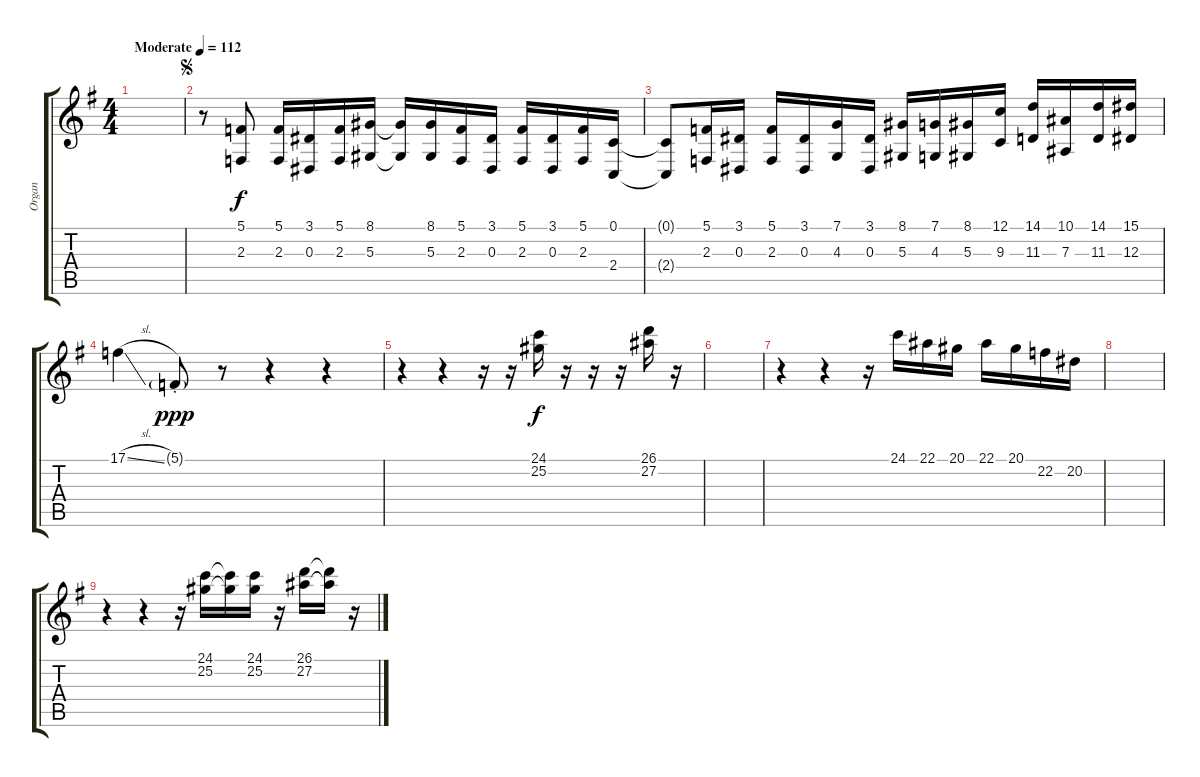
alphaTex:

\track ("Organ" "Organ") {instrument drawbarorgan}
\staff {score tabs}
\tuning (C4 G3 Eb3 Bb2 F2 C2) {hide}
\ts (4 4)
\tempo (112 "Moderate")
\clef g2
\ks g
|
\jump segno
r.8 (5.1 2.3).8 (5.1 2.3).16 (3.1 0.3).16 (5.1 2.3).16 (8.1 5.3).16 (8.1{t} 5.3{t}).16 (8.1 5.3).16 (5.1 2.3).16 (3.1 0.3).16 (5.1 2.3).16 (3.1 0.3).16 (5.1 2.3).16 (0.1 2.4).16 |
(0.1{t} 2.4{t}).8 (5.1 2.3).16 (3.1 0.3).16 (5.1 2.3).16 (3.1 0.3).16 (7.1 4.3).16 (3.1 0.3).16 (8.1 5.3).16 (7.1 4.3).16 (8.1 5.3).16 (12.1 9.3).16 (14.1 11.3).16 (10.1 7.3).16 (14.1 11.3).16 (15.1 12.3).16 |
17.1{sl}.4 5.1{g st}.8{dy ppp} r.8 r.4 r.4 |
r.4 r.4 r.16 r.16 (24.1 25.2).16{dy f} r.16 r.16 r.16 (26.1 27.2).16 r.16 |
|
r.4 r.4 r.16 24.1.16 22.1.16 20.1.16 22.1.16 20.1.16 22.2.16 20.2.16 |
|
r.4 r.4 r.16 (24.1 25.2).16 (24.1{t} 25.2{t}).16 (24.1 25.2).16 r.16 (26.1 27.2).16 (26.1{t} 27.2{t}).16 r.16
